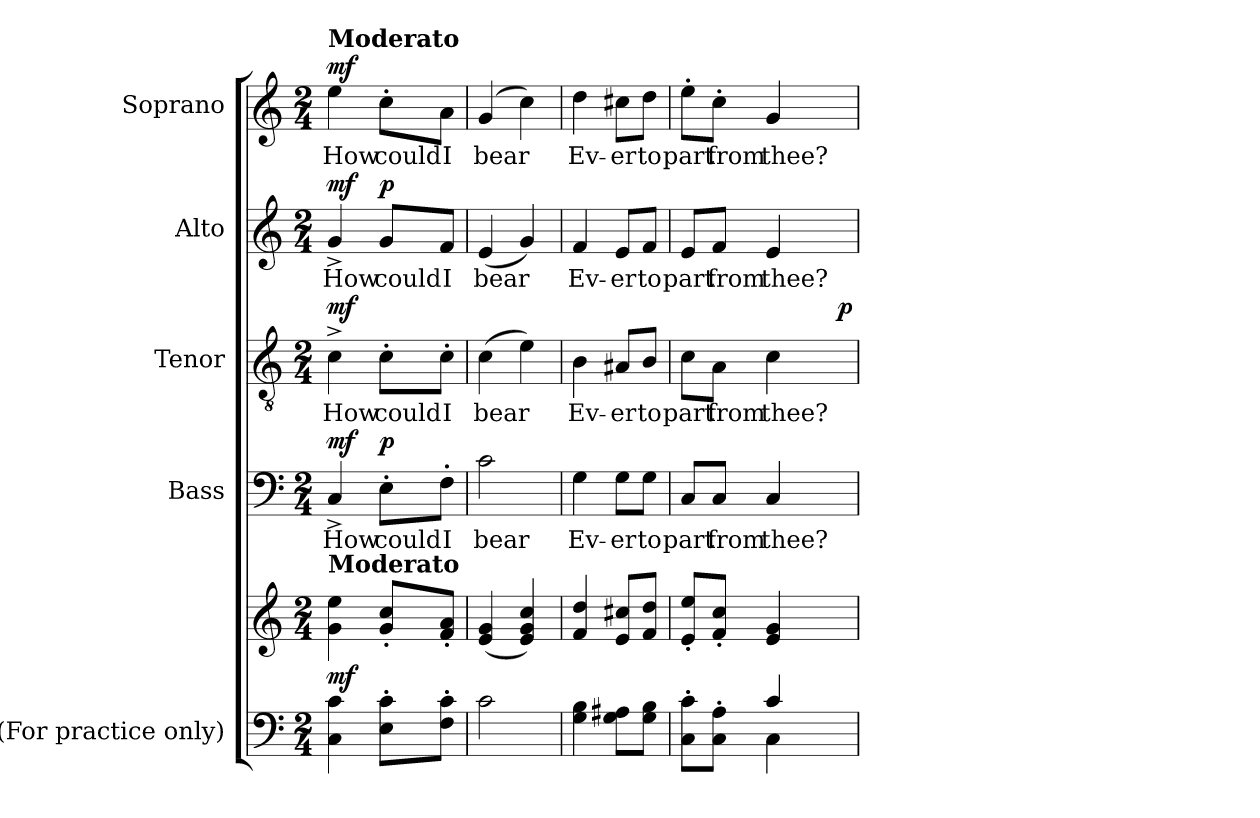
**kern	**kern	**dynam	**kern	**text	**dynam	**kern	**text	**dynam	**kern	**text	**dynam	**kern	**text	**dynam
*part5	*part5	*part5	*part4	*part4	*part4	*part3	*part3	*part3	*part2	*part2	*part2	*part1	*part1	*part1
*staff6	*staff5	*staff5/6	*staff4	*staff4	*staff4	*staff3	*staff3	*staff3	*staff2	*staff2	*staff2	*staff1	*staff1	*staff1
*I"(For   practice only)	*	*	*I"Bass	*	*	*I"Tenor	*	*	*I"Alto	*	*	*I"Soprano	*	*
*	*	*	*I'B.	*	*	*I'T.	*	*	*I'A.	*	*	*I'S.	*	*
!!LO:PB:g=z
*clefF4	*clefG2	*	*clefF4	*	*	*clefGv2	*	*	*clefG2	*	*	*clefG2	*	*
*	*	*	*	*	*	*ITrd7c12	*	*	*	*	*	*	*	*
*k[]	*k[]	*	*k[]	*	*	*k[]	*	*	*k[]	*	*	*k[]	*	*
*C:	*C:	*	*C:	*	*	*C:	*	*	*C:	*	*	*C:	*	*
*M2/4	*M2/4	*	*M2/4	*	*	*M2/4	*	*	*M2/4	*	*	*M2/4	*	*
*MM100	*MM100	*	*MM100	*	*	*MM100	*	*	*MM100	*	*	*MM100	*	*
=1	=1	=1	=1	=1	=1	=1	=1	=1	=1	=1	=1	=1	=1	=1
!	!	!	!	!LO:LY:b:color=#000000	!	!	!	!	!	!	!	!	!	!
!	!	!	!	!	!	!	!LO:LY:b:color=#000000	!	!	!	!	!	!	!
!	!	!	!	!	!	!	!	!	!	!LO:LY:b:color=#000000	!	!	!	!
!	!	!	!	!	!	!	!	!	!	!	!	!LO:TX:a:B:t=Moderato	!	!
!	!LO:TX:a:B:t=Moderato	!	!	!	!	!	!	!	!	!	!	!	!	!
!	!	!	!	!	!	!	!	!	!	!	!	!	!LO:LY:b:color=#000000	!
4Ci\ 4ci	4gi\ 4eei	mf	4C^i/	How	mf	4C^i\	How	mf	4g^i/	How	mf	4eei\	How	mf
!	!	!	!	!LO:LY:b:color=#000000	!	!	!	!	!	!	!	!	!	!
!	!	!	!	!	!	!	!LO:LY:b:color=#000000	!	!	!	!	!	!	!
!	!	!	!	!	!	!	!	!	!	!LO:LY:b:color=#000000	!	!	!	!
!	!	!	!	!	!	!	!	!	!	!	!	!	!LO:LY:b:color=#000000	!
8Ei\' 8ci'L	8gi/' 8cci'L	.	8E'i\L	could	p	8C'i\L	could	.	8gi/L	could	p	8cc'i\L	could	.
!	!	!	!	!LO:LY:b:color=#000000	!	!	!	!	!	!	!	!	!	!
!	!	!	!	!	!	!	!LO:LY:b:color=#000000	!	!	!	!	!	!	!
!	!	!	!	!	!	!	!	!	!	!LO:LY:b:color=#000000	!	!	!	!
!	!	!	!	!	!	!	!	!	!	!	!	!	!LO:LY:b:color=#000000	!
8Fi\' 8ci'J	8fi/' 8ai'J	.	8F'i\J	I	.	8C'i\J	I	.	8fi/J	I	.	8ai\J	I	.
=2	=2	=2	=2	=2	=2	=2	=2	=2	=2	=2	=2	=2	=2	=2
!	!	!	!	!LO:LY:b:color=#000000	!	!	!	!	!	!	!	!	!	!
!	!	!	!	!	!	!	!LO:LY:b:color=#000000	!	!	!	!	!	!	!
!	!	!	!	!	!	!	!	!	!	!LO:LY:b:color=#000000	!	!	!	!
!	!	!	!	!	!	!	!	!	!	!	!	!	!LO:LY:b:color=#000000	!
2ci\	(4ei/ 4gi	.	2ci\	bear	.	(4Ci\	bear	.	(4ei/	bear	.	(4gi/	bear	.
.	4ei/ 4gi 4cci)	.	.	.	.	4Ei\)	.	.	4gi/)	.	.	4cci\)	.	.
=3	=3	=3	=3	=3	=3	=3	=3	=3	=3	=3	=3	=3	=3	=3
!	!	!	!	!LO:LY:b:color=#000000	!	!	!	!	!	!	!	!	!	!
!	!	!	!	!	!	!	!LO:LY:b:color=#000000	!	!	!	!	!	!	!
!	!	!	!	!	!	!	!	!	!	!LO:LY:b:color=#000000	!	!	!	!
!	!	!	!	!	!	!	!	!	!	!	!	!	!LO:LY:b:color=#000000	!
4Gi\ 4Bi	4fi/ 4ddi	.	4Gi\	Ev-	.	4BBi\	Ev-	.	4fi/	Ev-	.	4ddi\	Ev-	.
!	!	!	!	!LO:LY:b:color=#000000	!	!	!	!	!	!	!	!	!	!
!	!	!	!	!	!	!	!LO:LY:b:color=#000000	!	!	!	!	!	!	!
!	!	!	!	!	!	!	!	!	!	!LO:LY:b:color=#000000	!	!	!	!
!	!	!	!	!	!	!	!	!	!	!	!	!	!LO:LY:b:color=#000000	!
8Gi\ 8A#XiL	8ei/ 8cc#XiL	.	8Gi\L	-er	.	8AA#Xi/L	-er	.	8ei/L	-er	.	8cc#Xi\L	-er	.
!	!	!	!	!LO:LY:b:color=#000000	!	!	!	!	!	!	!	!	!	!
!	!	!	!	!	!	!	!LO:LY:b:color=#000000	!	!	!	!	!	!	!
!	!	!	!	!	!	!	!	!	!	!LO:LY:b:color=#000000	!	!	!	!
!	!	!	!	!	!	!	!	!	!	!	!	!	!LO:LY:b:color=#000000	!
8Gi\ 8BiJ	8fi/ 8ddiJ	.	8Gi\J	to	.	8BBi/J	to	.	8fi/J	to	.	8ddi\J	to	.
=4	=4	=4	=4	=4	=4	=4	=4	=4	=4	=4	=4	=4	=4	=4
*^	*	*	*	*	*	*	*	*	*	*	*	*	*	*
!	!	!	!	!	!LO:LY:b:color=#000000	!	!	!	!	!	!	!	!	!	!
!	!	!	!	!	!	!	!	!LO:LY:b:color=#000000	!	!	!	!	!	!	!
!	!	!	!	!	!	!	!	!	!	!	!LO:LY:b:color=#000000	!	!	!	!
!	!	!	!	!	!	!	!	!	!	!	!	!	!	!LO:LY:b:color=#000000	!
*	*	*	*	*	*	*	*^	*	*	*	*	*	*	*	*
8Ci\' 8ci'L	4ryy	8ei/' 8eei'L	.	8Ci/L	part	.	8Ci\L	4ryy	part	.	8ei/L	part	.	8ee'i\L	part	.
!	!	!	!	!	!LO:LY:b:color=#000000	!	!	!	!	!	!	!	!	!	!	!
!	!	!	!	!	!	!	!	!	!LO:LY:b:color=#000000	!	!	!	!	!	!	!
!	!	!	!	!	!	!	!	!	!	!	!	!LO:LY:b:color=#000000	!	!	!	!
!	!	!	!	!	!	!	!	!	!	!	!	!	!	!	!LO:LY:b:color=#000000	!
8Ci\' 8Ai'J	.	8fi/' 8cci'J	.	8Ci/J	from	.	8AAi\J	.	from	.	8fi/J	from	.	8cc'i\J	from	.
!	!	!	!	!	!LO:LY:b:color=#000000	!	!	!	!	!	!	!	!	!	!	!
!	!	!	!	!	!	!	!	!	!LO:LY:b:color=#000000	!	!	!	!	!	!	!
!	!	!	!	!	!	!	!	!	!	!	!	!LO:LY:b:color=#000000	!	!	!	!
!	!	!	!	!	!	!	!	!	!	!	!	!	!	!	!LO:LY:b:color=#000000	!
4ci/	4Ci\	4ei/ 4gi	.	4Ci/	thee?	.	4Ci\	8ryy	thee?	.	4ei/	thee?	.	4gi/	thee?	.
.	.	.	.	.	.	.	.	16ryy	.	.	.	.	.	.	.	.
.	.	.	.	.	.	.	.	32ryy	.	.	.	.	.	.	.	.
.	.	.	.	.	.	.	.	64ryy	.	.	.	.	.	.	.	.
.	.	.	.	.	.	.	.	128...ryy	.	.	.	.	.	.	.	.
.	.	.	.	.	.	.	.	1024ryy	.	p	.	.	.	.	.	.
*v	*v	*	*	*	*	*	*v	*v	*	*	*	*	*	*	*	*
=	=	=	=	=	=	=	=	=	=	=	=	=	=	=
*-	*-	*-	*-	*-	*-	*-	*-	*-	*-	*-	*-	*-	*-	*-
